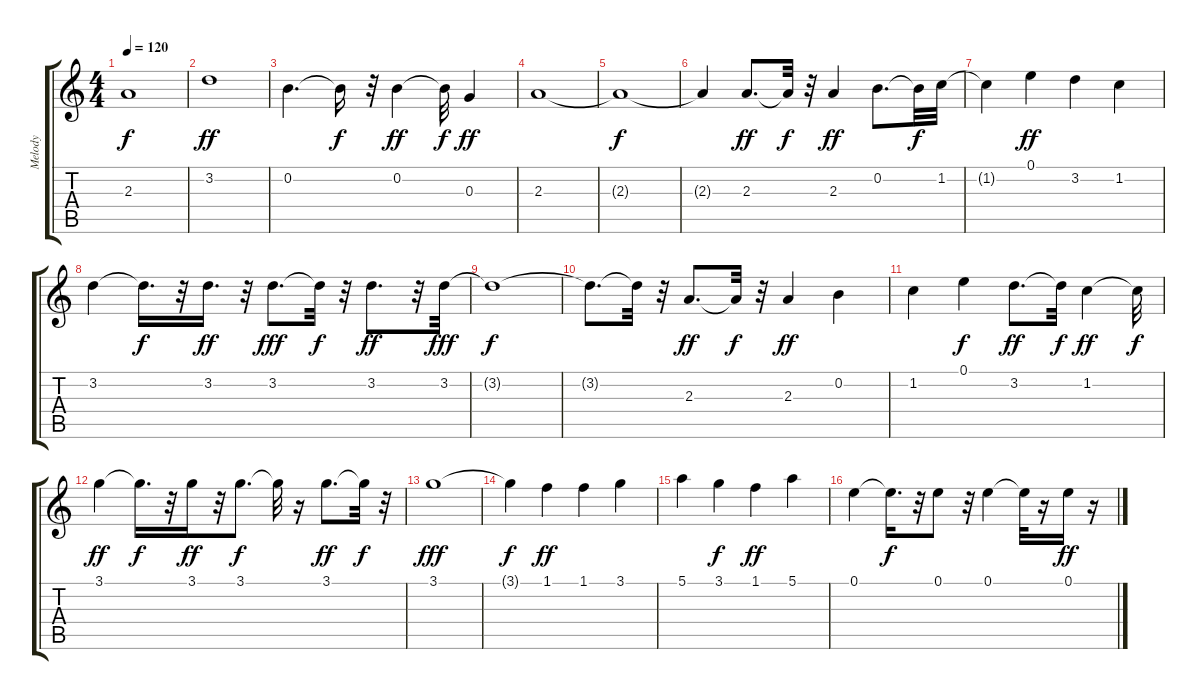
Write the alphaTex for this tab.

\track ("Melody" "Melody") {instrument contrabass}
\staff {score tabs}
\tuning (E4 B3 G3 D3 A2 E2) {hide}
\ts (4 4)
\tempo 120
\clef g2
\ks c
2.3{t}.1{dy f} |
3.2.1{dy ff} |
0.2.4{d} 0.2{t}.16{dy f} r.32 0.2.4{dy ff} 0.2{t}.32{dy f} 0.3.4{dy ff} |
2.3.1 |
2.3{t}.1{dy f} |
2.3{t}.4 2.3.8{d dy ff} 2.3{t}.32{dy f} r.32 2.3.4{dy ff} 0.2.8{d} 0.2{t}.32{dy f} 1.2.32 |
1.2{t}.4 0.1.4{dy ff} 3.2.4 1.2.4 |
3.2.4 3.2{t}.16{d dy f} r.32 3.2.16{d dy ff} r.32 3.2.8{d dy fff} 3.2{t}.32{dy f} r.32 3.2.8{d dy ff} r.32 3.2.32{dy fff} |
3.2{t}.1{dy f} |
3.2{t}.8{d} 3.2{t}.32 r.32 2.3.8{d dy ff} 2.3{t}.32{dy f} r.32 2.3.4{dy ff} 0.2.4 |
1.2.4 0.1.4{dy f} 3.2.8{d dy ff} 3.2{t}.32{dy f} 1.2.4{dy ff} 1.2{t}.32{dy f} |
3.1.4{dy ff} 3.1{t}.16{d dy f} r.32 3.1.16{dy ff} r.32 3.1.8{d dy f} 3.1{t}.32 r.16 3.1.8{d dy ff} 3.1{t}.32{dy f} r.32 |
3.1.1{dy fff} |
3.1{t}.4{dy f} 1.1.4{dy ff} 1.1.4 3.1.4 |
5.1.4 3.1.4{dy f} 1.1.4{dy ff} 5.1.4 |
0.1.4 0.1{t}.16{d dy f} r.32 0.1.8 r.32 0.1.4 0.1{t}.32 r.16 0.1.16{dy ff} r.16
